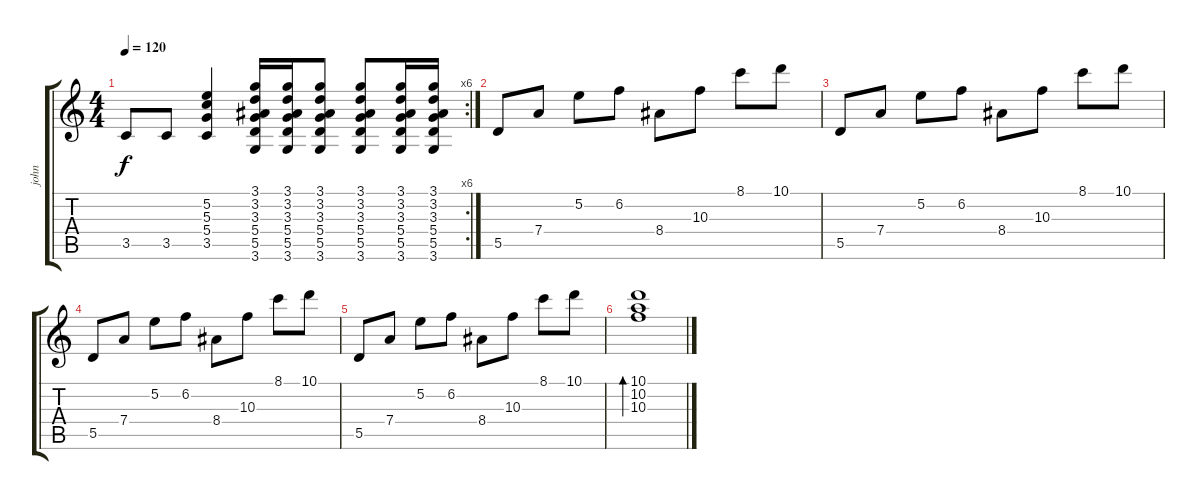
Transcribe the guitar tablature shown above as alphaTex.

\track ("john" "john") {instrument acousticguitarsteel}
\staff {score tabs}
\tuning (E4 B3 G3 D3 A2 E2) {hide}
\rc 6
\ts (4 4)
\tempo 120
\clef g2
\ks c
3.5.8{dy f} 3.5.8 (5.2 5.3 5.4 3.5).4 (3.1 3.2 3.3 5.4 5.5 3.6).16 (3.1 3.2 3.3 5.4 5.5 3.6).16 (3.1 3.2 3.3 5.4 5.5 3.6).8 (3.1 3.2 3.3 5.4 5.5 3.6).8 (3.1 3.2 3.3 5.4 5.5 3.6).16 (3.1 3.2 3.3 5.4 5.5 3.6).16 |
5.5.8 7.4.8 5.2.8 6.2.8 8.4.8 10.3.8 8.1.8 10.1.8 |
5.5.8 7.4.8 5.2.8 6.2.8 8.4.8 10.3.8 8.1.8 10.1.8 |
5.5.8 7.4.8 5.2.8 6.2.8 8.4.8 10.3.8 8.1.8 10.1.8 |
5.5.8 7.4.8 5.2.8 6.2.8 8.4.8 10.3.8 8.1.8 10.1.8 |
(10.1 10.2 10.3).1{bd 240}
